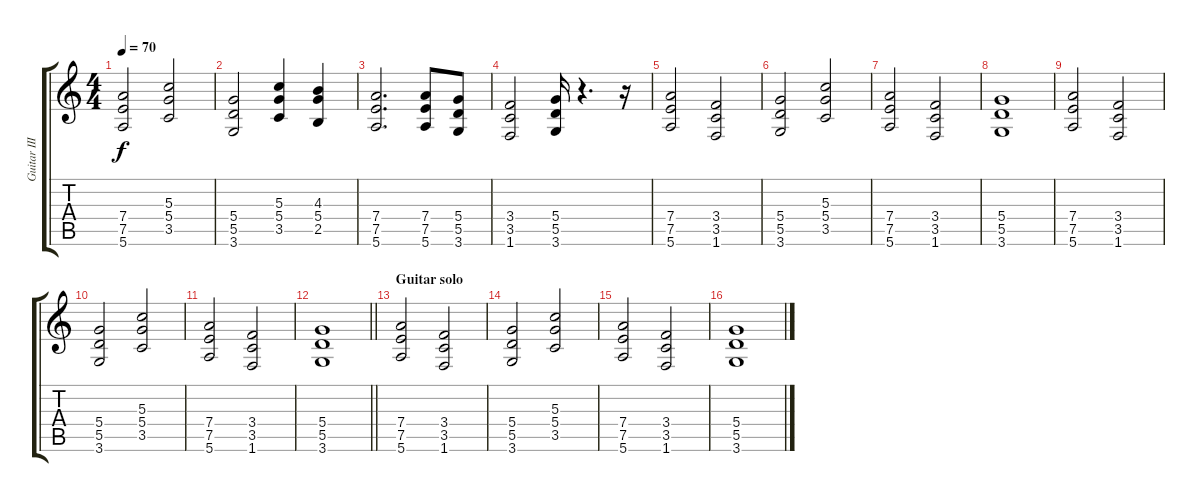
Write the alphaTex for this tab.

\track ("Guitar III" "Guitar III") {instrument overdrivenguitar}
\staff {score tabs}
\tuning (E4 B3 G3 D3 A2 E2) {hide}
\ts (4 4)
\tempo 70
\clef g2
\ks c
(7.4 7.5 5.6).2{dy f} (5.3 5.4 3.5).2 |
(5.4 5.5 3.6).2 (5.3 5.4 3.5).4 (4.3 5.4 2.5).4 |
(7.4 7.5 5.6).2{d} (7.4 7.5 5.6).8 (5.4 5.5 3.6).8 |
(3.4 3.5 1.6).2 (5.4 5.5 3.6).16 r.4{d} r.16 |
(7.4 7.5 5.6).2 (3.4 3.5 1.6).2 |
(5.4 5.5 3.6).2 (5.3 5.4 3.5).2 |
(7.4 7.5 5.6).2 (3.4 3.5 1.6).2 |
(5.4 5.5 3.6).1 |
(7.4 7.5 5.6).2 (3.4 3.5 1.6).2 |
(5.4 5.5 3.6).2 (5.3 5.4 3.5).2 |
(7.4 7.5 5.6).2 (3.4 3.5 1.6).2 |
\barLineRight lightlight
(5.4 5.5 3.6).1 |
\section ("" "Guitar solo")
(7.4 7.5 5.6).2 (3.4 3.5 1.6).2 |
(5.4 5.5 3.6).2 (5.3 5.4 3.5).2 |
(7.4 7.5 5.6).2 (3.4 3.5 1.6).2 |
(5.4 5.5 3.6).1
